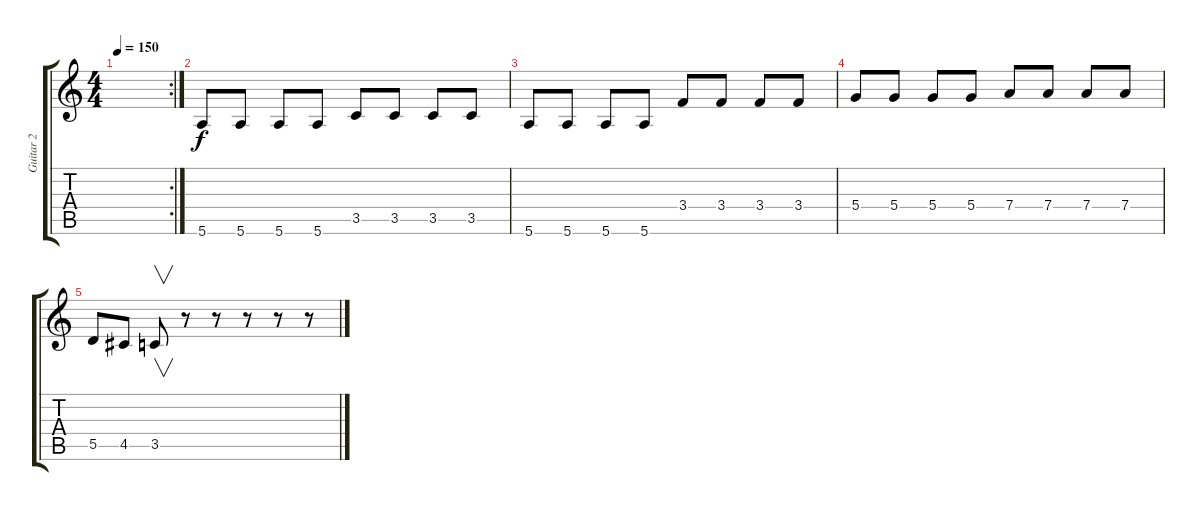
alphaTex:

\track ("Guitar 2" "Guitar 2") {instrument electricguitarclean}
\staff {score tabs}
\tuning (E4 B3 G3 D3 A2 E2) {hide}
\rc 2
\ts (4 4)
\tempo 150
\clef g2
\ks c
|
5.6.8 5.6.8 5.6.8 5.6.8 3.5.8 3.5.8 3.5.8 3.5.8 |
5.6.8 5.6.8 5.6.8 5.6.8 3.4.8 3.4.8 3.4.8 3.4.8 |
5.4.8 5.4.8 5.4.8 5.4.8 7.4.8 7.4.8 7.4.8 7.4.8 |
5.5.8 4.5.8 3.5.8{v} r.8 r.8 r.8 r.8 r.8
